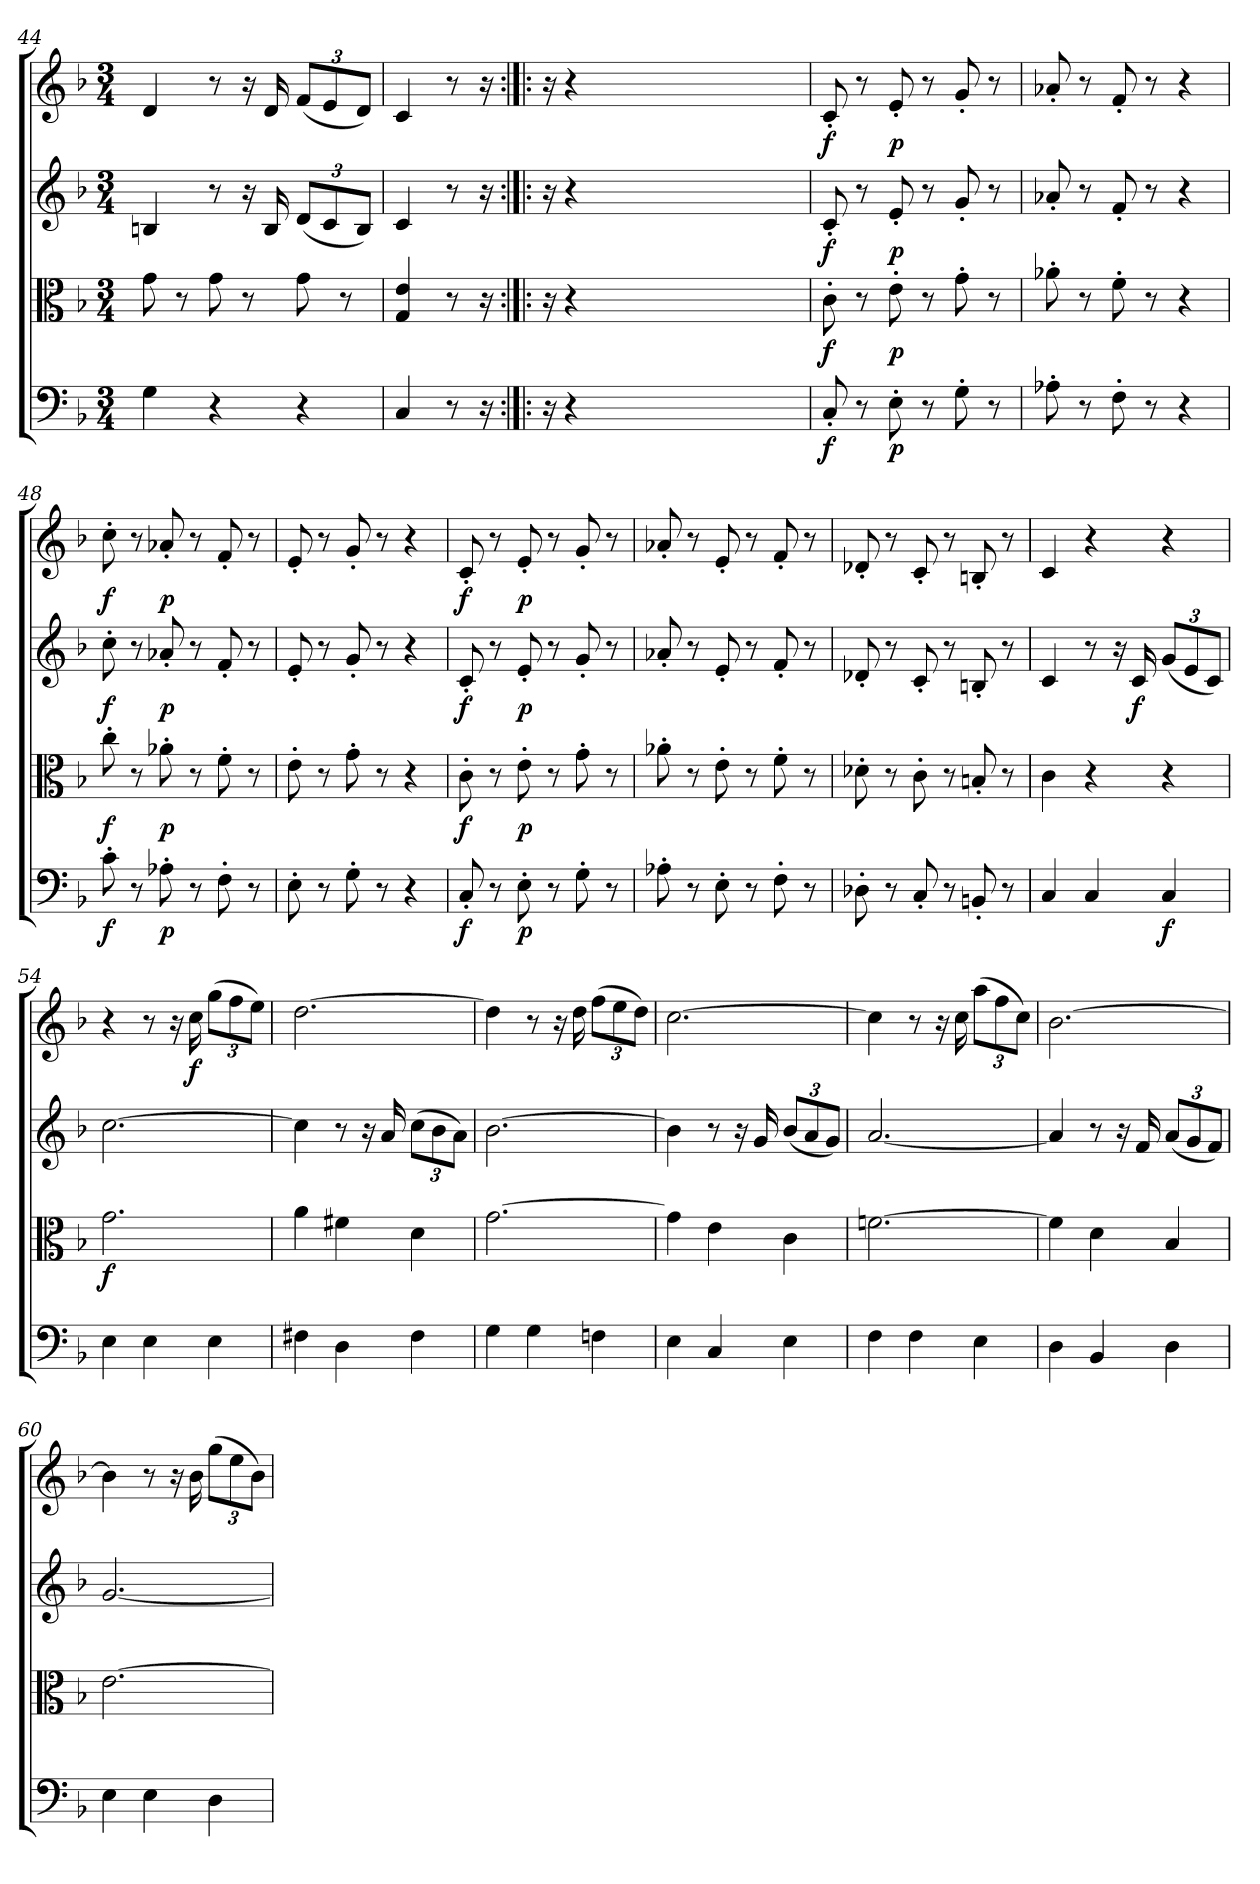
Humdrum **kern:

**kern	**dynam	**kern	**dynam	**kern	**dynam	**kern	**dynam
*part4	*part4	*part3	*part3	*part2	*part2	*part1	*part1
*staff4	*staff4	*staff3	*staff3	*staff2	*staff2	*staff1	*staff1
*clefF4	*	*clefC3	*	*clefG2	*	*clefG2	*
*k[b-]	*	*k[b-]	*	*k[b-]	*	*k[b-]	*
*F:	*	*F:	*	*F:	*	*F:	*
*M3/4	*	*M3/4	*	*M3/4	*	*M3/4	*
=44	=44	=44	=44	=44	=44	=44	=44
4G\	.	8g\	.	4Bn/	.	4d/	.
.	.	8r	.	.	.	.	.
4r	.	8g\	.	8r	.	8r	.
.	.	8r	.	16r	.	16r	.
.	.	.	.	16B/	.	16d/	.
4r	.	8g\	.	(12d/L	.	(12f/L	.
.	.	.	.	12c/	.	12e/	.
.	.	8r	.	.	.	.	.
.	.	.	.	12B/J)	.	12d/J)	.
=45	=45	=45	=45	=45	=45	=45	=45
4C/	.	4G/ 4e/	.	4c/	.	4c/	.
8r	.	8r	.	8r	.	8r	.
16r	.	16r	.	16r	.	16r	.
=:|!|:	=:|!|:	=:|!|:	=:|!|:	=:|!|:	=:|!|:	=:|!|:	=:|!|:
16r	.	16r	.	16r	.	16r	.
4r	.	4r	.	4r	.	4r	.
32ryy	.	32ryy	.	32ryy	.	32ryy	.
32ryy	.	32ryy	.	32ryy	.	32ryy	.
32ryy	.	32ryy	.	32ryy	.	32ryy	.
32ryy	.	32ryy	.	32ryy	.	32ryy	.
32ryy	.	32ryy	.	32ryy	.	32ryy	.
32ryy	.	32ryy	.	32ryy	.	32ryy	.
32ryy	.	32ryy	.	32ryy	.	32ryy	.
32ryy	.	32ryy	.	32ryy	.	32ryy	.
32ryy	.	32ryy	.	32ryy	.	32ryy	.
32ryy	.	32ryy	.	32ryy	.	32ryy	.
32ryy	.	32ryy	.	32ryy	.	32ryy	.
32ryy	.	32ryy	.	32ryy	.	32ryy	.
32ryy	.	32ryy	.	32ryy	.	32ryy	.
32ryy	.	32ryy	.	32ryy	.	32ryy	.
=46	=46	=46	=46	=46	=46	=46	=46
8C'/	f	8c'\	f	8c'/	f	8c'/	f
8r	.	8r	.	8r	.	8r	.
8E'\	p	8e'\	p	8e'/	p	8e'/	p
8r	.	8r	.	8r	.	8r	.
8G'\	.	8g'\	.	8g'/	.	8g'/	.
8r	.	8r	.	8r	.	8r	.
=47	=47	=47	=47	=47	=47	=47	=47
8A-X'\	.	8a-X'\	.	8a-X'/	.	8a-X'/	.
8r	.	8r	.	8r	.	8r	.
8F'\	.	8f'\	.	8f'/	.	8f'/	.
8r	.	8r	.	8r	.	8r	.
4r	.	4r	.	4r	.	4r	.
=48	=48	=48	=48	=48	=48	=48	=48
8c'\	f	8cc'\	f	8cc'\	f	8cc'\	f
8r	.	8r	.	8r	.	8r	.
8A-X'\	p	8a-X'\	p	8a-X'/	p	8a-X'/	p
8r	.	8r	.	8r	.	8r	.
8F'\	.	8f'\	.	8f'/	.	8f'/	.
8r	.	8r	.	8r	.	8r	.
=49	=49	=49	=49	=49	=49	=49	=49
8E'\	.	8e'\	.	8e'/	.	8e'/	.
8r	.	8r	.	8r	.	8r	.
8G'\	.	8g'\	.	8g'/	.	8g'/	.
8r	.	8r	.	8r	.	8r	.
4r	.	4r	.	4r	.	4r	.
=50	=50	=50	=50	=50	=50	=50	=50
8C'/	f	8c'\	f	8c'/	f	8c'/	f
8r	.	8r	.	8r	.	8r	.
8E'\	p	8e'\	p	8e'/	p	8e'/	p
8r	.	8r	.	8r	.	8r	.
8G'\	.	8g'\	.	8g'/	.	8g'/	.
8r	.	8r	.	8r	.	8r	.
=51	=51	=51	=51	=51	=51	=51	=51
8A-X'\	.	8a-X'\	.	8a-X'/	.	8a-X'/	.
8r	.	8r	.	8r	.	8r	.
8E'\	.	8e'\	.	8e'/	.	8e'/	.
8r	.	8r	.	8r	.	8r	.
8F'\	.	8f'\	.	8f'/	.	8f'/	.
8r	.	8r	.	8r	.	8r	.
=52	=52	=52	=52	=52	=52	=52	=52
8D-X'\	.	8d-X'\	.	8d-X'/	.	8d-X'/	.
8r	.	8r	.	8r	.	8r	.
8C'/	.	8c'\	.	8c'/	.	8c'/	.
8r	.	8r	.	8r	.	8r	.
8BBn'/	.	8Bn'/	.	8Bn'/	.	8Bn'/	.
8r	.	8r	.	8r	.	8r	.
=53	=53	=53	=53	=53	=53	=53	=53
4C/	.	4c\	.	4c/	.	4c/	.
4C/	.	4r	.	8r	.	4r	.
.	.	.	.	16r	.	.	.
.	.	.	.	16c/	f	.	.
4C/	f	4r	.	(12g/L	.	4r	.
.	.	.	.	12e/	.	.	.
.	.	.	.	12c/J)	.	.	.
=54	=54	=54	=54	=54	=54	=54	=54
4E\	.	2.g\	f	[2.cc\	.	4r	.
4E\	.	.	.	.	.	8r	.
.	.	.	.	.	.	16r	.
.	.	.	.	.	.	16cc\	f
4E\	.	.	.	.	.	(12gg\L	.
.	.	.	.	.	.	12ff\	.
.	.	.	.	.	.	12ee\J)	.
=55	=55	=55	=55	=55	=55	=55	=55
4F#X\	.	4a\	.	4cc\]	.	[2.dd\	.
4D\	.	4f#X\	.	8r	.	.	.
.	.	.	.	16r	.	.	.
.	.	.	.	16a/	.	.	.
4F#\	.	4d\	.	(12cc\L	.	.	.
.	.	.	.	12b-\	.	.	.
.	.	.	.	12a\J)	.	.	.
=56	=56	=56	=56	=56	=56	=56	=56
4G\	.	[2.g\	.	[2.b-\	.	4dd\]	.
4G\	.	.	.	.	.	8r	.
.	.	.	.	.	.	16r	.
.	.	.	.	.	.	16dd\	.
4Fn\	.	.	.	.	.	(12ff\L	.
.	.	.	.	.	.	12ee\	.
.	.	.	.	.	.	12dd\J)	.
=57	=57	=57	=57	=57	=57	=57	=57
4E\	.	4g\]	.	4b-\]	.	[2.cc\	.
4C/	.	4e\	.	8r	.	.	.
.	.	.	.	16r	.	.	.
.	.	.	.	16g/	.	.	.
4E\	.	4c\	.	(12b-/L	.	.	.
.	.	.	.	12a/	.	.	.
.	.	.	.	12g/J)	.	.	.
=58	=58	=58	=58	=58	=58	=58	=58
4F\	.	[2.fn\	.	[2.a/	.	4cc\]	.
4F\	.	.	.	.	.	8r	.
.	.	.	.	.	.	16r	.
.	.	.	.	.	.	16cc\	.
4E\	.	.	.	.	.	(12aa\L	.
.	.	.	.	.	.	12ff\	.
.	.	.	.	.	.	12cc\J)	.
=59	=59	=59	=59	=59	=59	=59	=59
4D\	.	4f\]	.	4a/]	.	[2.b-\	.
4BB-/	.	4d\	.	8r	.	.	.
.	.	.	.	16r	.	.	.
.	.	.	.	16f/	.	.	.
4D\	.	4B-/	.	(12a/L	.	.	.
.	.	.	.	12g/	.	.	.
.	.	.	.	12f/J)	.	.	.
=60	=60	=60	=60	=60	=60	=60	=60
4E\	.	[2.e\	.	[2.g/	.	4b-\]	.
4E\	.	.	.	.	.	8r	.
.	.	.	.	.	.	16r	.
.	.	.	.	.	.	16b-\	.
4D\	.	.	.	.	.	(12gg\L	.
.	.	.	.	.	.	12ee\	.
.	.	.	.	.	.	12b-\J)	.
=	=	=	=	=	=	=	=
*-	*-	*-	*-	*-	*-	*-	*-
